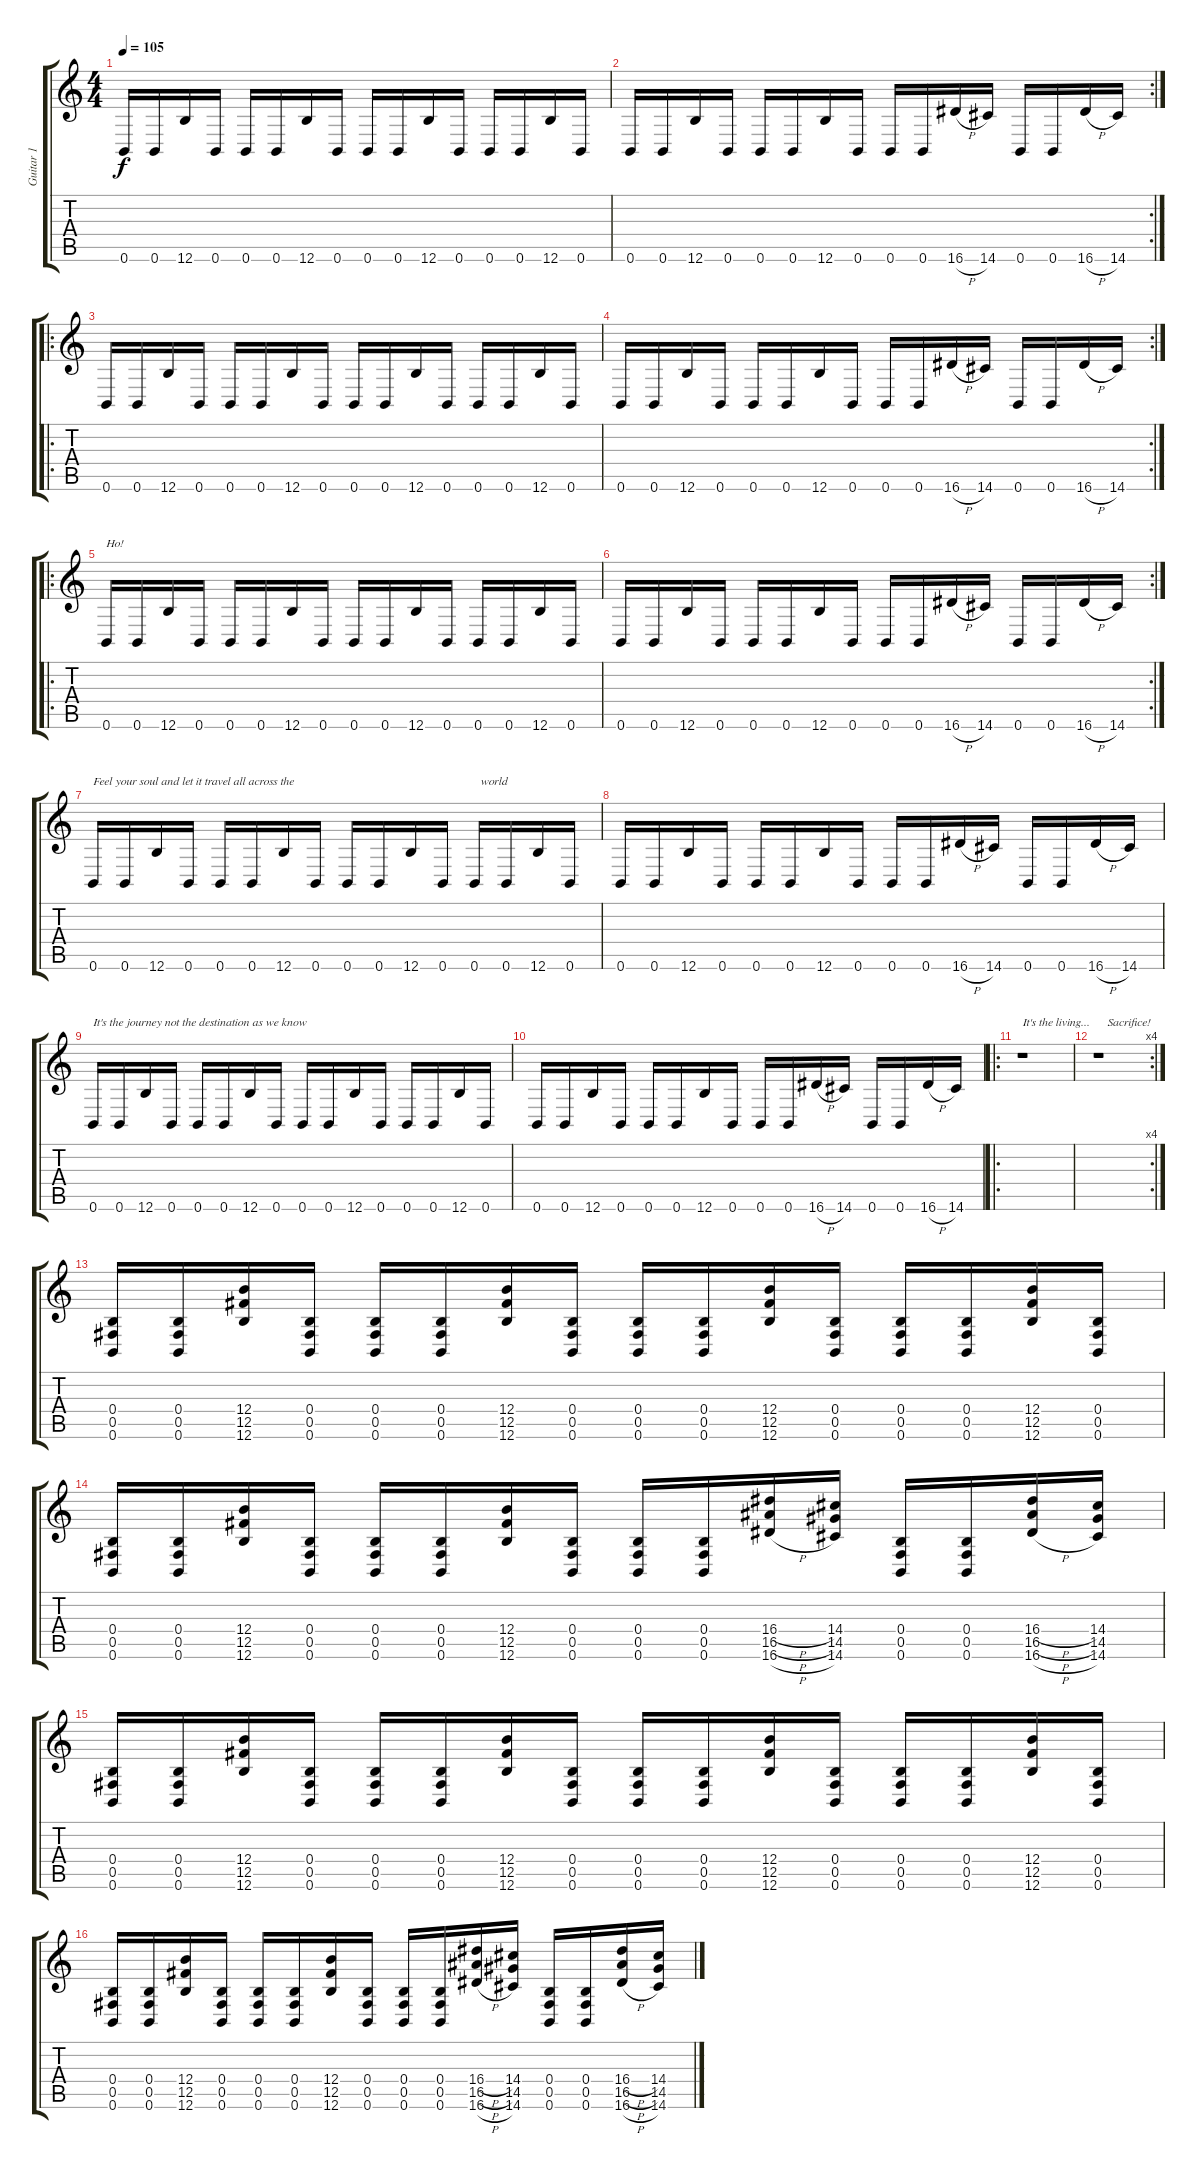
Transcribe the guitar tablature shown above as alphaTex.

\track ("Guitar 1" "Guitar 1") {instrument overdrivenguitar}
\staff {score tabs}
\tuning (Db4 Ab3 E3 B2 Gb2 B1) {hide}
\ts (4 4)
\tempo 105
\clef g2
\ks c
0.6.16{dy f instrument overdrivenguitar} 0.6.16 12.6.16 0.6.16 0.6.16 0.6.16 12.6.16 0.6.16 0.6.16 0.6.16 12.6.16 0.6.16 0.6.16 0.6.16 12.6.16 0.6.16 |
\rc 2
0.6.16 0.6.16 12.6.16 0.6.16 0.6.16 0.6.16 12.6.16 0.6.16 0.6.16 0.6.16 16.6{h}.16 14.6.16 0.6.16 0.6.16 16.6{h}.16 14.6.16 |
\ro
0.6.16 0.6.16 12.6.16 0.6.16 0.6.16 0.6.16 12.6.16 0.6.16 0.6.16 0.6.16 12.6.16 0.6.16 0.6.16 0.6.16 12.6.16 0.6.16 |
\rc 2
0.6.16 0.6.16 12.6.16 0.6.16 0.6.16 0.6.16 12.6.16 0.6.16 0.6.16 0.6.16 16.6{h}.16 14.6.16 0.6.16 0.6.16 16.6{h}.16 14.6.16 |
\ro
0.6.16{txt "Ho!"} 0.6.16 12.6.16 0.6.16 0.6.16 0.6.16 12.6.16 0.6.16 0.6.16 0.6.16 12.6.16 0.6.16 0.6.16 0.6.16 12.6.16 0.6.16 |
\rc 2
0.6.16 0.6.16 12.6.16 0.6.16 0.6.16 0.6.16 12.6.16 0.6.16 0.6.16 0.6.16 16.6{h}.16 14.6.16 0.6.16 0.6.16 16.6{h}.16 14.6.16 |
0.6.16{txt "Feel your soul and let it travel all across the"} 0.6.16 12.6.16 0.6.16 0.6.16 0.6.16 12.6.16 0.6.16 0.6.16 0.6.16 12.6.16 0.6.16 0.6.16{txt "  world"} 0.6.16 12.6.16 0.6.16 |
0.6.16 0.6.16 12.6.16 0.6.16 0.6.16 0.6.16 12.6.16 0.6.16 0.6.16 0.6.16 16.6{h}.16 14.6.16 0.6.16 0.6.16 16.6{h}.16 14.6.16 |
0.6.16{txt "It's the journey not the destination as we know"} 0.6.16 12.6.16 0.6.16 0.6.16 0.6.16 12.6.16 0.6.16 0.6.16 0.6.16 12.6.16 0.6.16 0.6.16 0.6.16 12.6.16 0.6.16 |
0.6.16 0.6.16 12.6.16 0.6.16 0.6.16 0.6.16 12.6.16 0.6.16 0.6.16 0.6.16 16.6{h}.16 14.6.16 0.6.16 0.6.16 16.6{h}.16 14.6.16 |
\ro
r.1{txt "It's the living..."} |
\rc 4
r.1{txt "   Sacrifice!"} |
(0.4 0.5 0.6).16 (0.4 0.5 0.6).16 (12.4 12.5 12.6).16 (0.4 0.5 0.6).16 (0.4 0.5 0.6).16 (0.4 0.5 0.6).16 (12.4 12.5 12.6).16 (0.4 0.5 0.6).16 (0.4 0.5 0.6).16 (0.4 0.5 0.6).16 (12.4 12.5 12.6).16 (0.4 0.5 0.6).16 (0.4 0.5 0.6).16 (0.4 0.5 0.6).16 (12.4 12.5 12.6).16 (0.4 0.5 0.6).16 |
(0.4 0.5 0.6).16 (0.4 0.5 0.6).16 (12.4 12.5 12.6).16 (0.4 0.5 0.6).16 (0.4 0.5 0.6).16 (0.4 0.5 0.6).16 (12.4 12.5 12.6).16 (0.4 0.5 0.6).16 (0.4 0.5 0.6).16 (0.4 0.5 0.6).16 (16.4{h} 16.5{h} 16.6{h}).16 (14.4 14.5 14.6).16 (0.4 0.5 0.6).16 (0.4 0.5 0.6).16 (16.4{h} 16.5{h} 16.6{h}).16 (14.4 14.5 14.6).16 |
(0.4 0.5 0.6).16 (0.4 0.5 0.6).16 (12.4 12.5 12.6).16 (0.4 0.5 0.6).16 (0.4 0.5 0.6).16 (0.4 0.5 0.6).16 (12.4 12.5 12.6).16 (0.4 0.5 0.6).16 (0.4 0.5 0.6).16 (0.4 0.5 0.6).16 (12.4 12.5 12.6).16 (0.4 0.5 0.6).16 (0.4 0.5 0.6).16 (0.4 0.5 0.6).16 (12.4 12.5 12.6).16 (0.4 0.5 0.6).16 |
(0.4 0.5 0.6).16 (0.4 0.5 0.6).16 (12.4 12.5 12.6).16 (0.4 0.5 0.6).16 (0.4 0.5 0.6).16 (0.4 0.5 0.6).16 (12.4 12.5 12.6).16 (0.4 0.5 0.6).16 (0.4 0.5 0.6).16 (0.4 0.5 0.6).16 (16.4{h} 16.5{h} 16.6{h}).16 (14.4 14.5 14.6).16 (0.4 0.5 0.6).16 (0.4 0.5 0.6).16 (16.4{h} 16.5{h} 16.6{h}).16 (14.4 14.5 14.6).16
